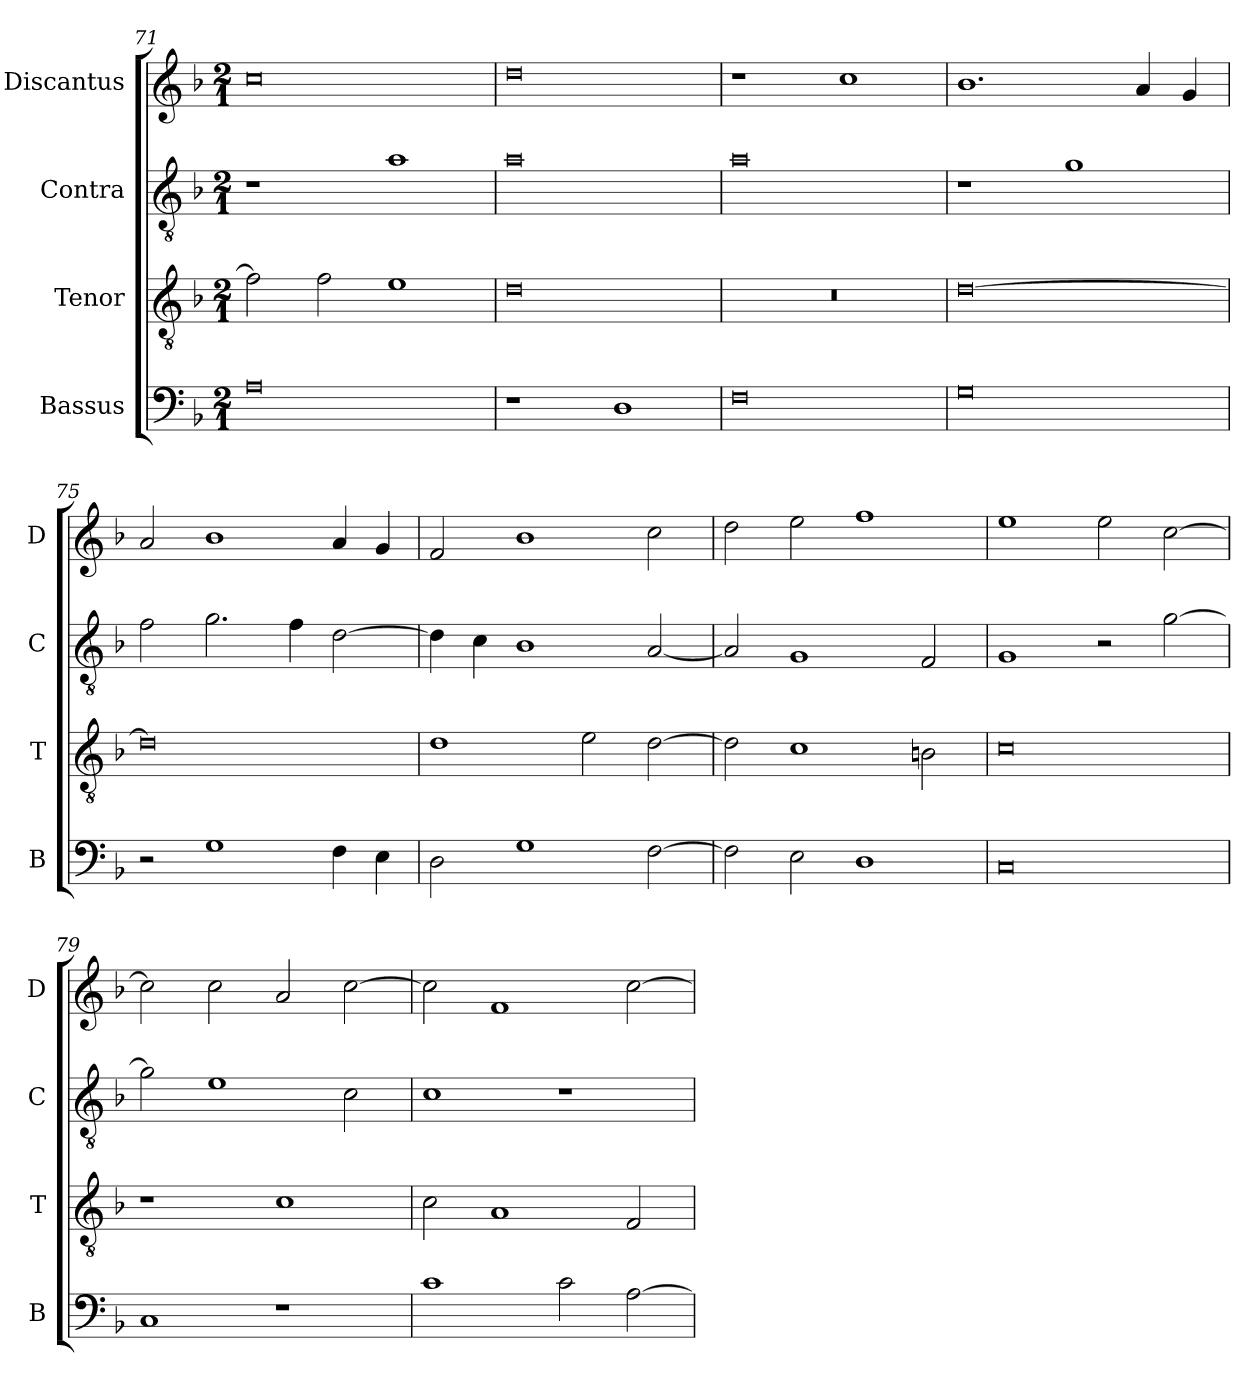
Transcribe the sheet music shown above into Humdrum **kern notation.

**kern	**kern	**kern	**kern
*part4	*part3	*part2	*part1
*staff4	*staff3	*staff2	*staff1
*I"Bassus	*I"Tenor	*I"Contra	*I"Discantus
*I'B	*I'T	*I'C	*I'D
*clefF4	*clefGv2	*clefGv2	*clefG2
*k[b-]	*k[b-]	*k[b-]	*k[b-]
*M2/1	*M2/1	*M2/1	*M2/1
=71	=71	=71	=71
0A	2f\]	1r	0cc
.	2f\	.	.
.	1e	1a	.
=72	=72	=72	=72
1r	0d	0a	0dd
1D	.	.	.
=73	=73	=73	=73
0F	0r	0a	1r
.	.	.	1cc
=74	=74	=74	=74
0G	[0d	1r	1.b-
.	.	1g	.
.	.	.	4a/
.	.	.	4g/
=75	=75	=75	=75
2r	0d]	2f\	2a/
1G	.	2.g\	1b-
.	.	4f\	.
4F\	.	[2d\	4a/
4E\	.	.	4g/
=76	=76	=76	=76
2D\	1d	4d\]	2f/
.	.	4c\	.
1G	.	1B-	1b-
.	2e\	.	.
[2F\	[2d\	[2A/	2cc\
=77	=77	=77	=77
2F\]	2d\]	2A/]	2dd\
2E\	1c	1G	2ee\
1D	.	.	1ff
.	2Bn\	2F/	.
=78	=78	=78	=78
0C	0c	1G	1ee
.	.	2r	2ee\
.	.	[2g\	[2cc\
=79	=79	=79	=79
1C	1r	2g\]	2cc\]
.	.	1e	2cc\
1r	1c	.	2a/
.	.	2c\	[2cc\
=80	=80	=80	=80
1c	2c\	1c	2cc\]
.	1A	.	1f
2c\	.	1r	.
[2A\	2F/	.	[2cc\
=	=	=	=
*-	*-	*-	*-
